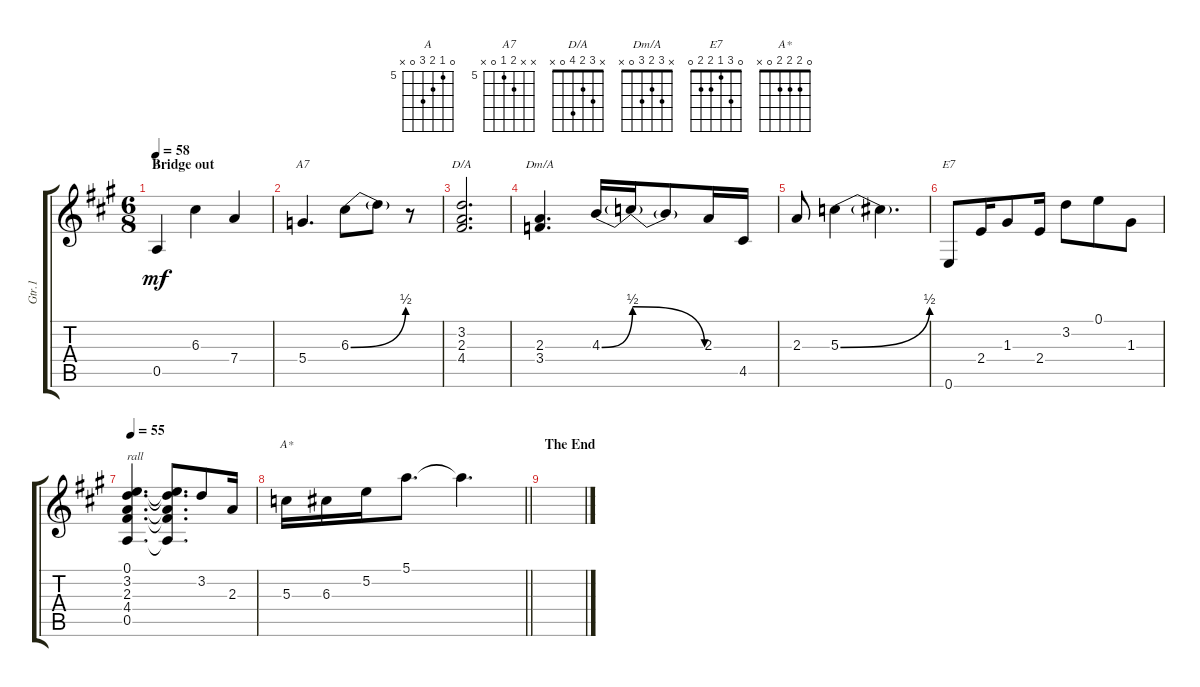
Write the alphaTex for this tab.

\track ("Gtr.1" "Gtr.1") {instrument electricguitarclean}
\staff {score tabs}
\tuning (E4 B3 G3 D3 A2 E2) {hide}
\chord ("A" 0 5 6 7 0 x) {firstfret 5}
\chord ("A7" x x 6 5 0 x) {firstfret 5}
\chord ("D/A" x 3 2 4 0 x)
\chord ("Dm/A" x 3 2 3 0 x)
\chord ("E7" 0 3 1 2 2 0)
\chord ("A*" 0 2 2 2 0 x)
\ts (6 8)
\section ("" "Bridge out")
\tempo 58
\clef g2
\ks a
0.5.4{ch "A" dy mf volume 8} 6.3.4 7.4.4 |
5.4.4{d ch "A7"} 6.3{be (bend 0 0 60 2)}.8 6.3{t}.8 r.8 |
(3.2 2.3 4.4).2{d ch "D/A"} |
(2.3 3.4).4{d ch "Dm/A"} 4.3{be (bend 0 0 60 2)}.16 4.3{be (release 0 2 60 0) t}.16 4.3{t}.8 2.3.16 4.5.16 |
2.3.8 5.3{be (bend 0 0 60 2)}.4 5.3{t}.4{d} |
0.6.8{ch "E7"} 2.4.16 1.3.8 2.4.16 3.2.8 0.1.8 1.3.8 |
\tempo 55
(0.1 3.2 2.3 4.4 0.5).4{d txt "rall" volume 3} (0.1{t} 3.2{t} 2.3{t} 4.4{t} 0.5{t}).8{d} 3.2.8 2.3.16 |
\barLineRight lightlight
5.3.16{ch "A*"} 6.3.16 5.2.16 5.1.8{d} 5.1{t}.4{d} |
\section ("" "The End")
